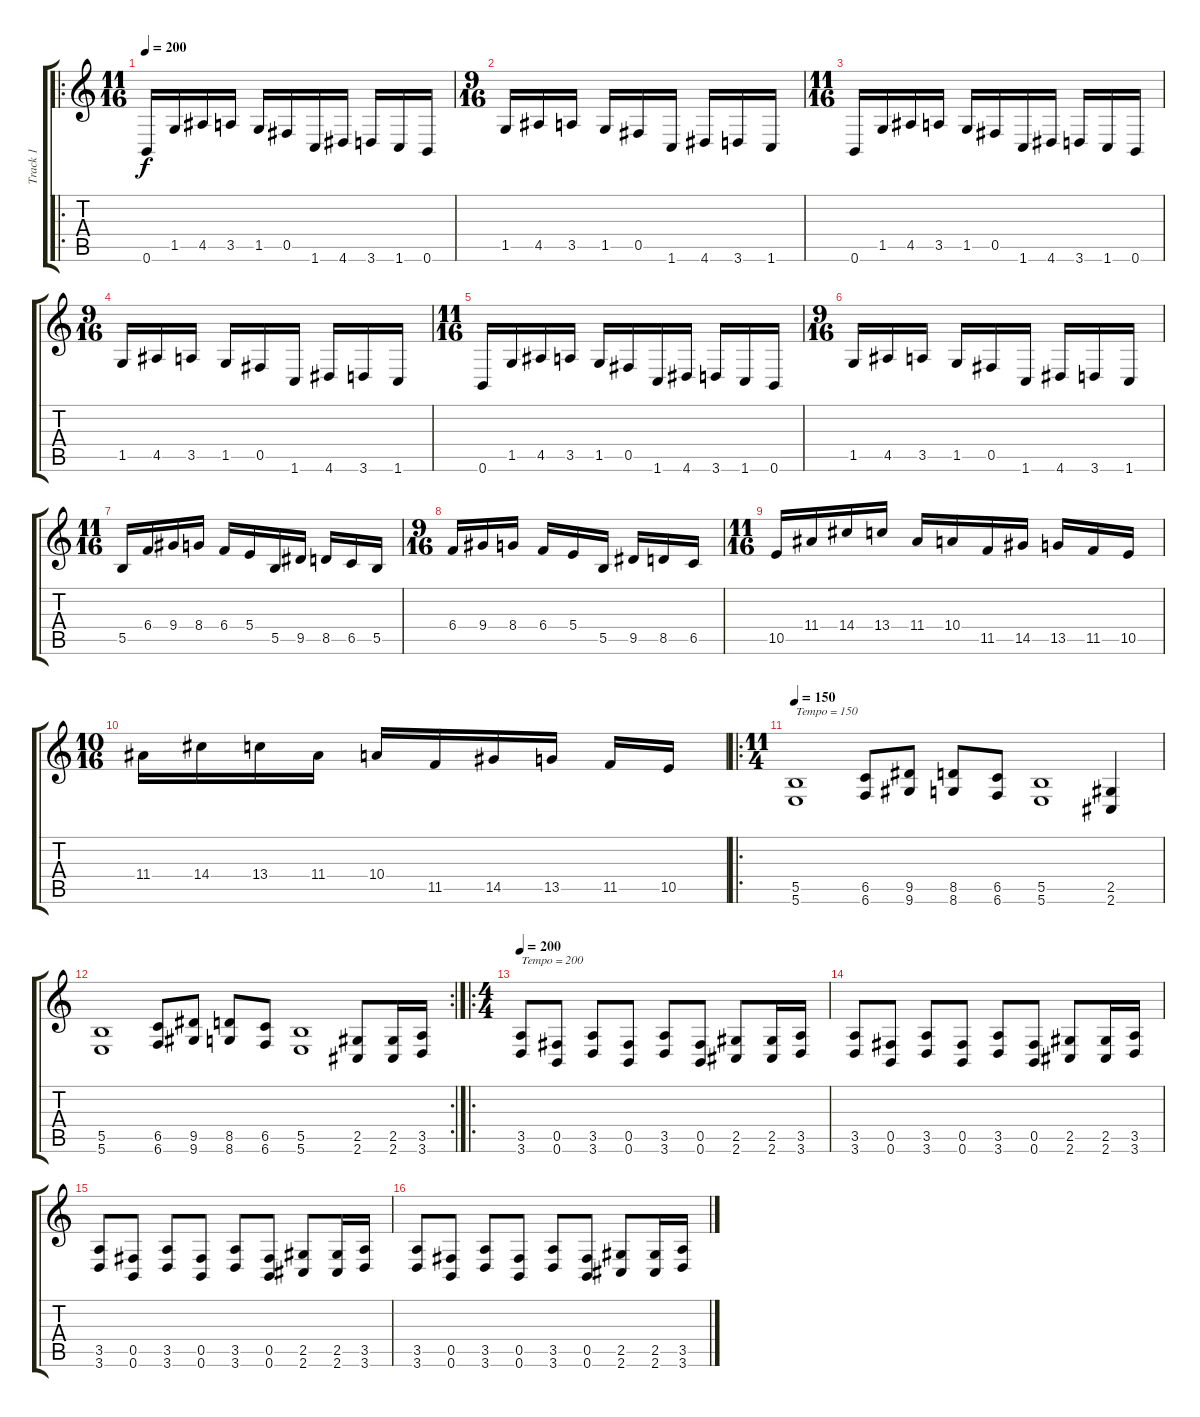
\track ("Track 1" "Track 1") {instrument overdrivenguitar}
\staff {score tabs}
\tuning (Db4 Ab3 E3 B2 Gb2 B1) {hide}
\ro
\ts (11 16)
\tempo 200
\clef g2
\ks c
0.6.16{dy f instrument overdrivenguitar} 1.5.16 4.5.16 3.5.16 1.5.16 0.5.16 1.6.16 4.6.16 3.6.16 1.6.16 0.6.16 |
\ts (9 16)
1.5.16 4.5.16 3.5.16 1.5.16 0.5.16 1.6.16 4.6.16 3.6.16 1.6.16 |
\ts (11 16)
0.6.16 1.5.16 4.5.16 3.5.16 1.5.16 0.5.16 1.6.16 4.6.16 3.6.16 1.6.16 0.6.16 |
\ts (9 16)
1.5.16 4.5.16 3.5.16 1.5.16 0.5.16 1.6.16 4.6.16 3.6.16 1.6.16 |
\ts (11 16)
0.6.16 1.5.16 4.5.16 3.5.16 1.5.16 0.5.16 1.6.16 4.6.16 3.6.16 1.6.16 0.6.16 |
\ts (9 16)
1.5.16 4.5.16 3.5.16 1.5.16 0.5.16 1.6.16 4.6.16 3.6.16 1.6.16 |
\ts (11 16)
5.5.16 6.4.16 9.4.16 8.4.16 6.4.16 5.4.16 5.5.16 9.5.16 8.5.16 6.5.16 5.5.16 |
\ts (9 16)
6.4.16 9.4.16 8.4.16 6.4.16 5.4.16 5.5.16 9.5.16 8.5.16 6.5.16 |
\ts (11 16)
10.5.16 11.4.16 14.4.16 13.4.16 11.4.16 10.4.16 11.5.16 14.5.16 13.5.16 11.5.16 10.5.16 |
\ts (10 16)
11.4.16 14.4.16 13.4.16 11.4.16 10.4.16 11.5.16 14.5.16 13.5.16 11.5.16 10.5.16 |
\ro
\ts (11 4)
\tempo 150
(5.5 5.6).1{txt "Tempo = 150"} (6.5 6.6).8 (9.5 9.6).8 (8.5 8.6).8 (6.5 6.6).8 (5.5 5.6).1 (2.5 2.6).4 |
\rc 2
(5.5 5.6).1 (6.5 6.6).8 (9.5 9.6).8 (8.5 8.6).8 (6.5 6.6).8 (5.5 5.6).1 (2.5 2.6).8 (2.5 2.6).16 (3.5 3.6).16 |
\ro
\ts (4 4)
\tempo 200
(3.5 3.6).8{txt "Tempo = 200"} (0.5 0.6).8 (3.5 3.6).8 (0.5 0.6).8 (3.5 3.6).8 (0.5 0.6).8 (2.5 2.6).8 (2.5 2.6).16 (3.5 3.6).16 |
(3.5 3.6).8 (0.5 0.6).8 (3.5 3.6).8 (0.5 0.6).8 (3.5 3.6).8 (0.5 0.6).8 (2.5 2.6).8 (2.5 2.6).16 (3.5 3.6).16 |
(3.5 3.6).8 (0.5 0.6).8 (3.5 3.6).8 (0.5 0.6).8 (3.5 3.6).8 (0.5 0.6).8 (2.5 2.6).8 (2.5 2.6).16 (3.5 3.6).16 |
(3.5 3.6).8 (0.5 0.6).8 (3.5 3.6).8 (0.5 0.6).8 (3.5 3.6).8 (0.5 0.6).8 (2.5 2.6).8 (2.5 2.6).16 (3.5 3.6).16
